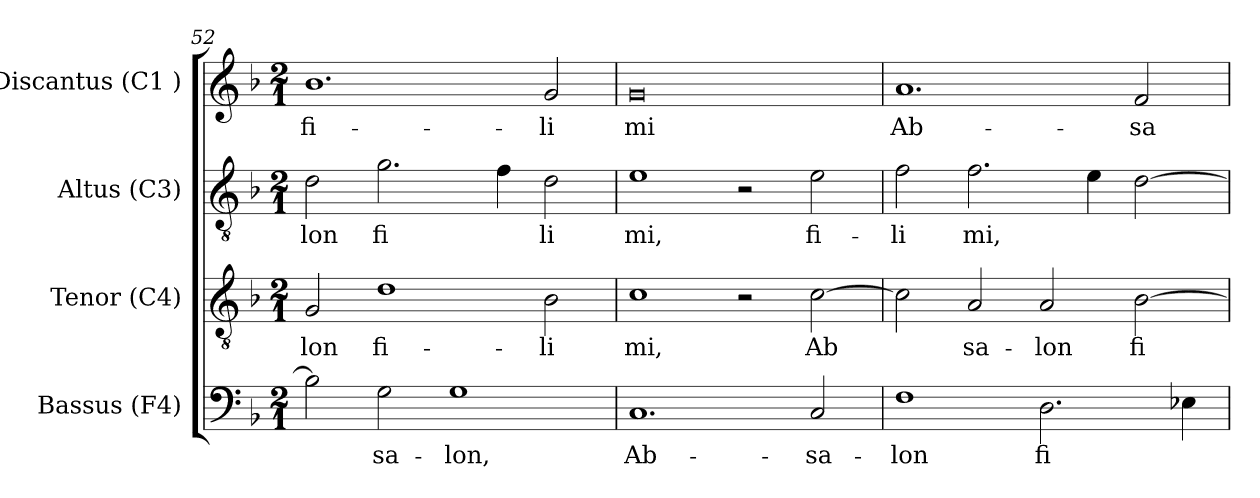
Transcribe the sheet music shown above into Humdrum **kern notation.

**kern	**text	**kern	**text	**kern	**text	**kern	**text
*part4	*part4	*part3	*part3	*part2	*part2	*part1	*part1
*staff4	*staff4	*staff3	*staff3	*staff2	*staff2	*staff1	*staff1
*I"Bassus (F4)	*	*I"Tenor (C4)	*	*I"Altus (C3)	*	*I"Discantus (C1 )	*
*I'B.	*	*I'T.	*	*I'A.	*	*I'D.	*
*clefF4	*	*clefGv2	*	*clefGv2	*	*clefG2	*
*k[b-]	*	*k[b-]	*	*k[b-]	*	*k[b-]	*
*F:	*	*F:	*	*F:	*	*F:	*
*M2/1	*	*M2/1	*	*M2/1	*	*M2/1	*
=52	=52	=52	=52	=52	=52	=52	=52
!	!LO:LY:b	!	!LO:LY:b:cj	!	!LO:LY:b:cj	!	!LO:LY:b:cj
2B-\]	--	2G/	-lon	2d\	-lon	1.b-	fi-
!	!LO:LY:b	!	!LO:LY:b:cj	!	!LO:LY:b:cj	!	!
2G\	-sa-	1d	fi-	2.g\	fi-	.	.
!	!LO:LY:b	!	!	!	!	!	!
1G	-lon,	.	.	.	.	.	.
!	!	!	!	!	!LO:LY:b:cj	!	!
.	.	.	.	4f\	--	.	.
!	!	!	!LO:LY:b:cj	!	!LO:LY:b:cj	!	!LO:LY:b:cj
.	.	2B-\	-li	2d\	-li	2g/	-li
=53	=53	=53	=53	=53	=53	=53	=53
!	!LO:LY:b	!	!LO:LY:b:cj	!	!LO:LY:b:cj	!	!LO:LY:b:cj
1.C	Ab-	1c	mi,	1e	mi,	0g	mi
.	.	2r	.	2r	.	.	.
!	!LO:LY:b	!	!LO:LY:b:cj	!	!LO:LY:b:cj	!	!
2C/	-sa-	[>2c\	Ab-	2e\	fi-	.	.
=54	=54	=54	=54	=54	=54	=54	=54
!	!LO:LY:b	!	!LO:LY:b:cj	!	!LO:LY:b:cj	!	!LO:LY:b:cj
1F	-lon	2c\]	--	2f\	-li	1.a	Ab-
!	!	!	!LO:LY:b:cj	!	!LO:LY:b:cj	!	!
.	.	2A/	-sa-	2.f\	mi,	.	.
!	!LO:LY:b	!	!LO:LY:b:cj	!	!	!	!
2.D\	fi-	2A/	-lon	.	.	.	.
!	!	!	!	!	!LO:LY:b:cj	!	!
.	.	.	.	4e\	.	.	.
!	!	!	!LO:LY:b:cj	!	!LO:LY:b:cj	!	!LO:LY:b:cj
.	.	[>2B-\	fi-	[>2d\	.	2f/	-sa-
!	!LO:LY:b	!	!	!	!	!	!
4E-X\	--	.	.	.	.	.	.
=	=	=	=	=	=	=	=
*-	*-	*-	*-	*-	*-	*-	*-
